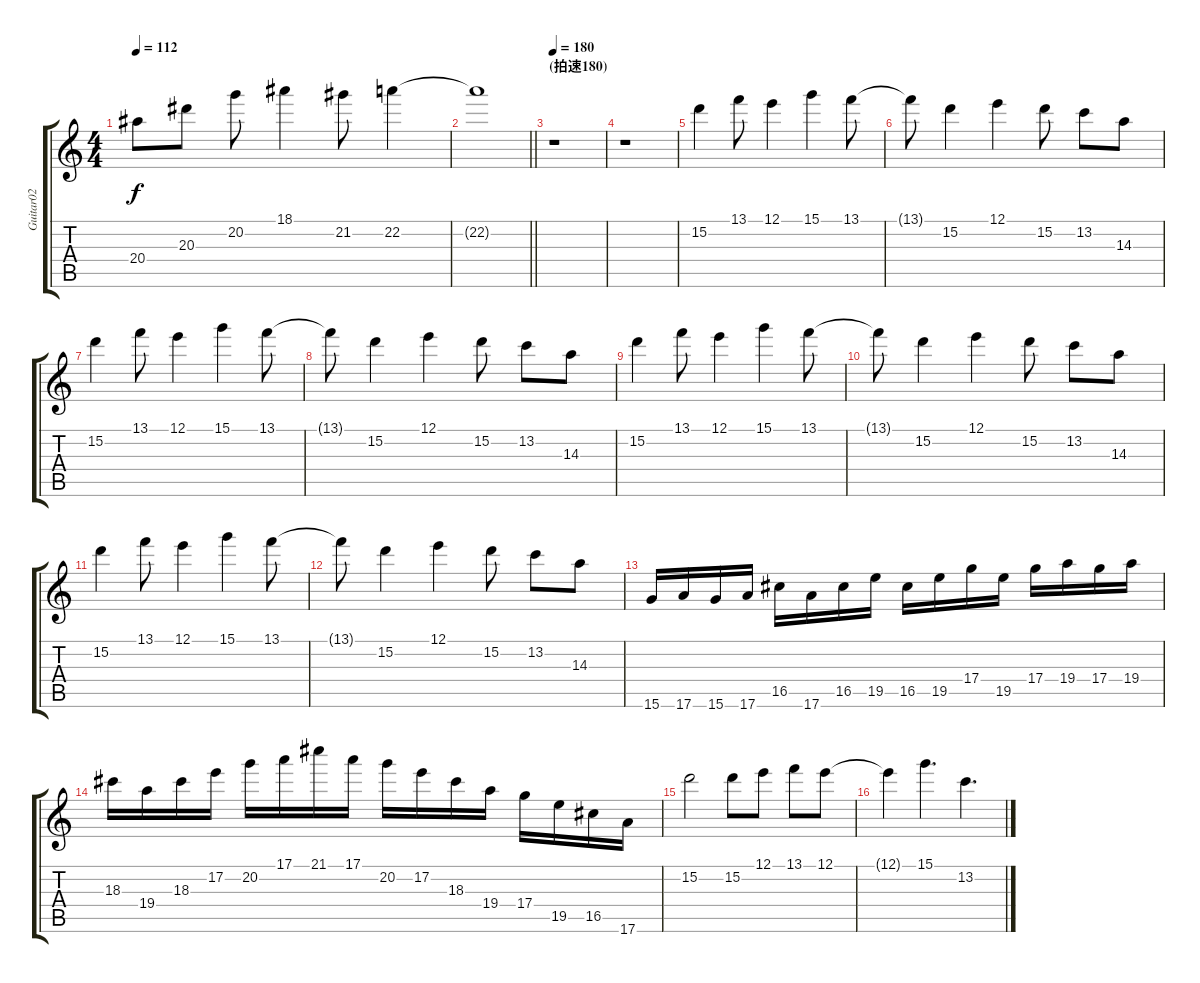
\track ("Guitar02" "Guitar02") {instrument distortionguitar}
\staff {score tabs}
\tuning (E4 B3 G3 D3 A2 E2) {hide}
\ts (4 4)
\tempo 112
\clef g2
\ks c
20.4.8{dy f} 20.3.8 20.2.8 18.1.4 21.2.8 22.2.4 |
\barLineRight lightlight
22.2{t}.1 |
\section ("" "(拍速180)")
\tempo 180
r.1 |
r.1 |
15.2.4 13.1.8 12.1.4 15.1.4 13.1.8 |
13.1{t}.8 15.2.4 12.1.4 15.2.8 13.2.8 14.3.8 |
15.2.4 13.1.8 12.1.4 15.1.4 13.1.8 |
13.1{t}.8 15.2.4 12.1.4 15.2.8 13.2.8 14.3.8 |
15.2.4 13.1.8 12.1.4 15.1.4 13.1.8 |
13.1{t}.8 15.2.4 12.1.4 15.2.8 13.2.8 14.3.8 |
15.2.4 13.1.8 12.1.4 15.1.4 13.1.8 |
13.1{t}.8 15.2.4 12.1.4 15.2.8 13.2.8 14.3.8 |
15.6.16 17.6.16 15.6.16 17.6.16 16.5.16 17.6.16 16.5.16 19.5.16 16.5.16 19.5.16 17.4.16 19.5.16 17.4.16 19.4.16 17.4.16 19.4.16 |
18.3.16 19.4.16 18.3.16 17.2.16 20.2.16 17.1.16 21.1.16 17.1.16 20.2.16 17.2.16 18.3.16 19.4.16 17.4.16 19.5.16 16.5.16 17.6.16 |
15.2.2 15.2.8 12.1.8 13.1.8 12.1.8 |
12.1{t}.4 15.1.4{d} 13.2.4{d}
